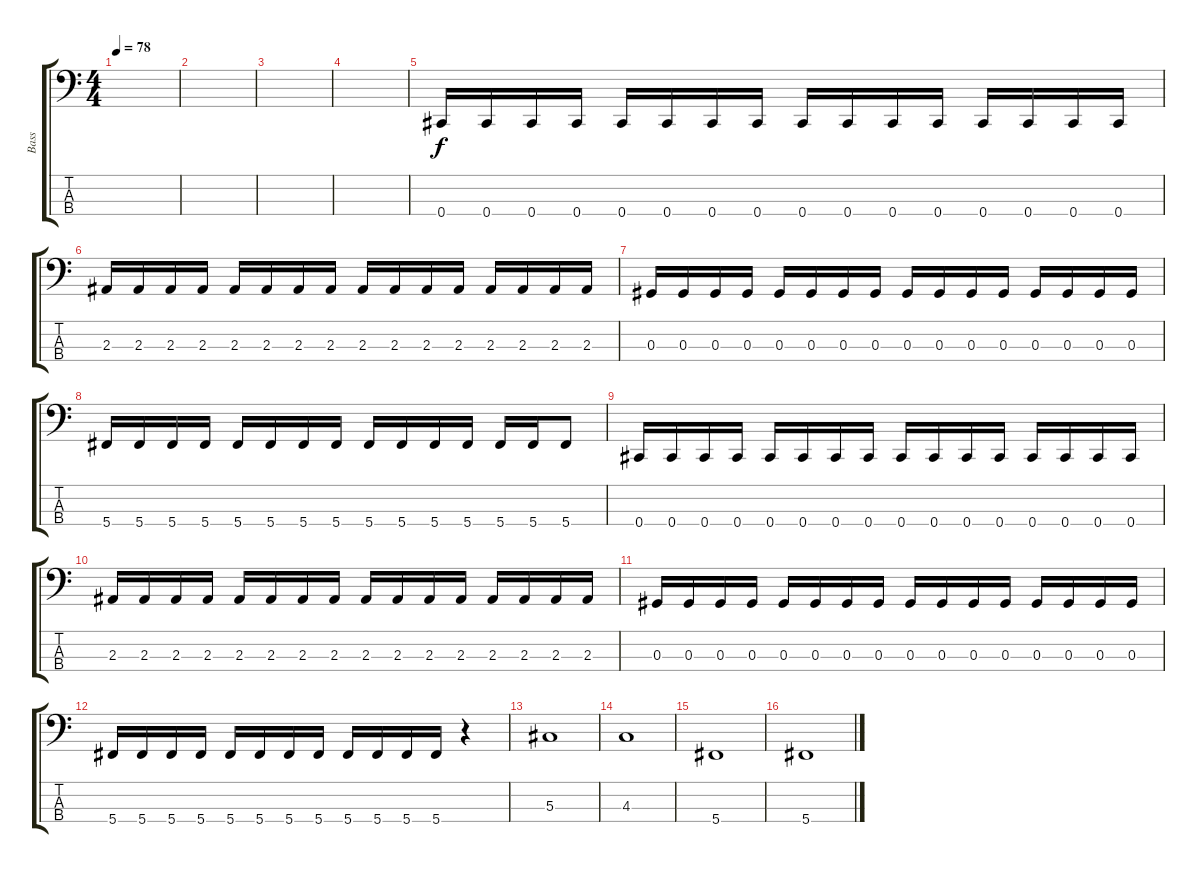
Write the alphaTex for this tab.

\track ("Bass" "Bass") {instrument acousticguitarnylon}
\staff {score tabs}
\tuning (Gb2 Db2 Ab1 Db1) {hide}
\ts (4 4)
\tempo 78
\clef f4
\ks c
|
|
|
|
0.4.16 0.4.16 0.4.16 0.4.16 0.4.16 0.4.16 0.4.16 0.4.16 0.4.16 0.4.16 0.4.16 0.4.16 0.4.16 0.4.16 0.4.16 0.4.16 |
2.3.16 2.3.16 2.3.16 2.3.16 2.3.16 2.3.16 2.3.16 2.3.16 2.3.16 2.3.16 2.3.16 2.3.16 2.3.16 2.3.16 2.3.16 2.3.16 |
0.3.16 0.3.16 0.3.16 0.3.16 0.3.16 0.3.16 0.3.16 0.3.16 0.3.16 0.3.16 0.3.16 0.3.16 0.3.16 0.3.16 0.3.16 0.3.16 |
5.4.16 5.4.16 5.4.16 5.4.16 5.4.16 5.4.16 5.4.16 5.4.16 5.4.16 5.4.16 5.4.16 5.4.16 5.4.16 5.4.16 5.4.8 |
0.4.16 0.4.16 0.4.16 0.4.16 0.4.16 0.4.16 0.4.16 0.4.16 0.4.16 0.4.16 0.4.16 0.4.16 0.4.16 0.4.16 0.4.16 0.4.16 |
2.3.16 2.3.16 2.3.16 2.3.16 2.3.16 2.3.16 2.3.16 2.3.16 2.3.16 2.3.16 2.3.16 2.3.16 2.3.16 2.3.16 2.3.16 2.3.16 |
0.3.16 0.3.16 0.3.16 0.3.16 0.3.16 0.3.16 0.3.16 0.3.16 0.3.16 0.3.16 0.3.16 0.3.16 0.3.16 0.3.16 0.3.16 0.3.16 |
5.4.16 5.4.16 5.4.16 5.4.16 5.4.16 5.4.16 5.4.16 5.4.16 5.4.16 5.4.16 5.4.16 5.4.16 r.4 |
5.3.1 |
4.3.1 |
5.4.1 |
5.4.1
